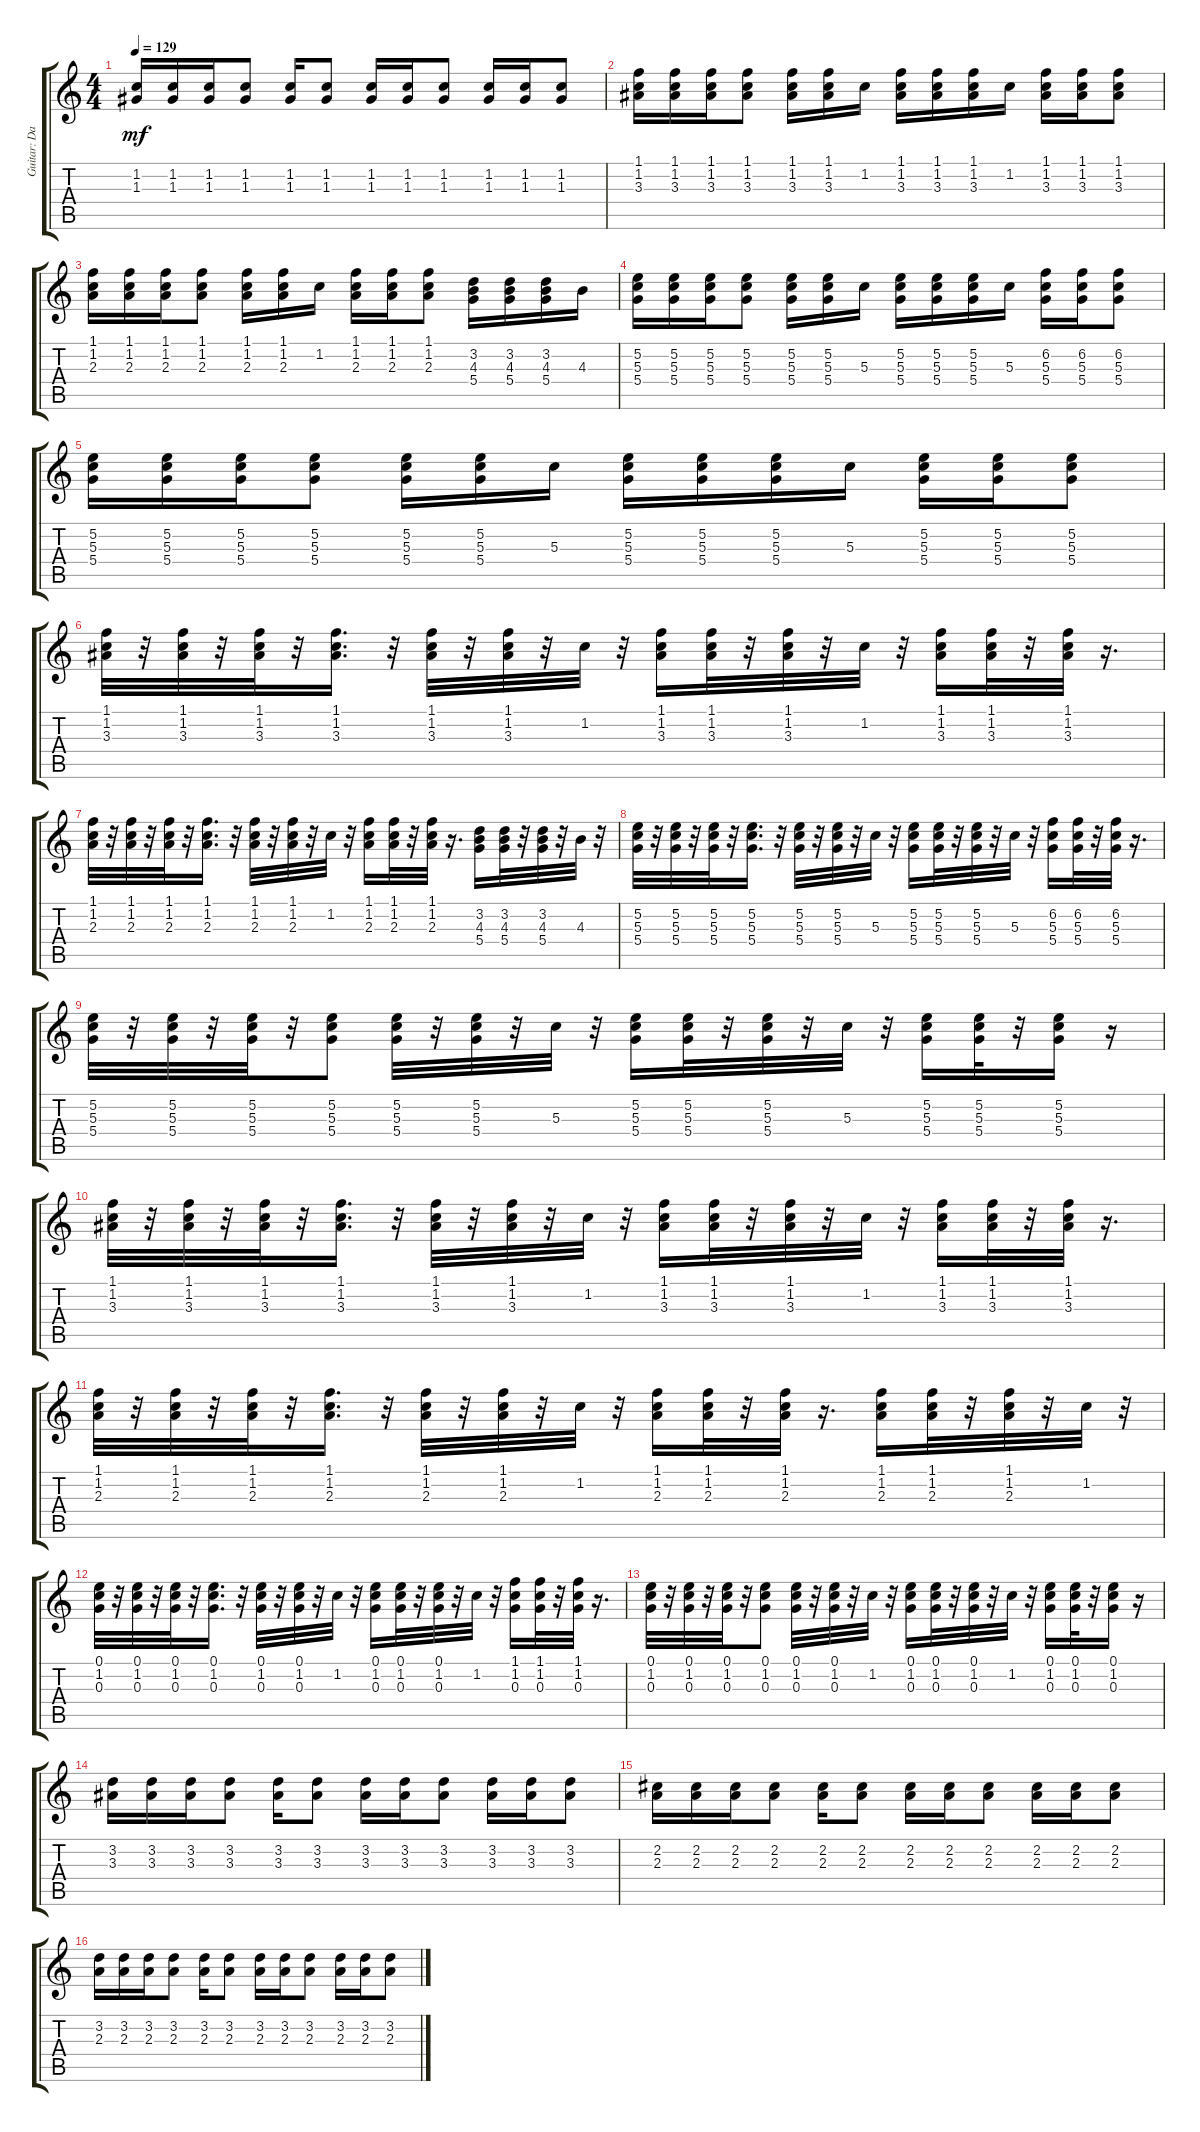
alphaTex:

\track ("Guitar: Dave" "Guitar: Da") {instrument electricguitarclean}
\staff {score tabs}
\tuning (E4 B3 G3 D3 A2 E2) {hide}
\ts (4 4)
\tempo 129
\clef g2
\ks c
(1.2 1.3).16{dy mf} (1.2 1.3).16 (1.2 1.3).16 (1.2 1.3).8 (1.2 1.3).16 (1.2 1.3).8 (1.2 1.3).16 (1.2 1.3).16 (1.2 1.3).8 (1.2 1.3).16 (1.2 1.3).16 (1.2 1.3).8 |
(1.1 1.2 3.3).16 (1.1 1.2 3.3).16 (1.1 1.2 3.3).16 (1.1 1.2 3.3).8 (1.1 1.2 3.3).16 (1.1 1.2 3.3).16 1.2.16 (1.1 1.2 3.3).16 (1.1 1.2 3.3).16 (1.1 1.2 3.3).16 1.2.16 (1.1 1.2 3.3).16 (1.1 1.2 3.3).16 (1.1 1.2 3.3).8 |
(1.1 1.2 2.3).16 (1.1 1.2 2.3).16 (1.1 1.2 2.3).16 (1.1 1.2 2.3).8 (1.1 1.2 2.3).16 (1.1 1.2 2.3).16 1.2.16 (1.1 1.2 2.3).16 (1.1 1.2 2.3).16 (1.1 1.2 2.3).8 (3.2 4.3 5.4).16 (3.2 4.3 5.4).16 (3.2 4.3 5.4).16 4.3.16 |
(5.2 5.3 5.4).16 (5.2 5.3 5.4).16 (5.2 5.3 5.4).16 (5.2 5.3 5.4).8 (5.2 5.3 5.4).16 (5.2 5.3 5.4).16 5.3.16 (5.2 5.3 5.4).16 (5.2 5.3 5.4).16 (5.2 5.3 5.4).16 5.3.16 (6.2 5.3 5.4).16 (6.2 5.3 5.4).16 (6.2 5.3 5.4).8 |
(5.2 5.3 5.4).16 (5.2 5.3 5.4).16 (5.2 5.3 5.4).16 (5.2 5.3 5.4).8 (5.2 5.3 5.4).16 (5.2 5.3 5.4).16 5.3.16 (5.2 5.3 5.4).16 (5.2 5.3 5.4).16 (5.2 5.3 5.4).16 5.3.16 (5.2 5.3 5.4).16 (5.2 5.3 5.4).16 (5.2 5.3 5.4).8 |
(1.1 1.2 3.3).32 r.32 (1.1 1.2 3.3).32 r.32 (1.1 1.2 3.3).32 r.32 (1.1 1.2 3.3).16{d} r.32 (1.1 1.2 3.3).32 r.32 (1.1 1.2 3.3).32 r.32 1.2.32 r.32 (1.1 1.2 3.3).16 (1.1 1.2 3.3).32 r.32 (1.1 1.2 3.3).32 r.32 1.2.32 r.32 (1.1 1.2 3.3).16 (1.1 1.2 3.3).32 r.32 (1.1 1.2 3.3).32 r.16{d} |
(1.1 1.2 2.3).32 r.32 (1.1 1.2 2.3).32 r.32 (1.1 1.2 2.3).32 r.32 (1.1 1.2 2.3).16{d} r.32 (1.1 1.2 2.3).32 r.32 (1.1 1.2 2.3).32 r.32 1.2.32 r.32 (1.1 1.2 2.3).16 (1.1 1.2 2.3).32 r.32 (1.1 1.2 2.3).32 r.16{d} (3.2 4.3 5.4).16 (3.2 4.3 5.4).32 r.32 (3.2 4.3 5.4).32 r.32 4.3.32 r.32 |
(5.2 5.3 5.4).32 r.32 (5.2 5.3 5.4).32 r.32 (5.2 5.3 5.4).32 r.32 (5.2 5.3 5.4).16{d} r.32 (5.2 5.3 5.4).32 r.32 (5.2 5.3 5.4).32 r.32 5.3.32 r.32 (5.2 5.3 5.4).16 (5.2 5.3 5.4).32 r.32 (5.2 5.3 5.4).32 r.32 5.3.32 r.32 (6.2 5.3 5.4).16 (6.2 5.3 5.4).32 r.32 (6.2 5.3 5.4).32 r.16{d} |
(5.2 5.3 5.4).32 r.32 (5.2 5.3 5.4).32 r.32 (5.2 5.3 5.4).32 r.32 (5.2 5.3 5.4).8 (5.2 5.3 5.4).32 r.32 (5.2 5.3 5.4).32 r.32 5.3.32 r.32 (5.2 5.3 5.4).16 (5.2 5.3 5.4).32 r.32 (5.2 5.3 5.4).32 r.32 5.3.32 r.32 (5.2 5.3 5.4).16 (5.2 5.3 5.4).32 r.32 (5.2 5.3 5.4).16 r.16 |
(1.1 1.2 3.3).32 r.32 (1.1 1.2 3.3).32 r.32 (1.1 1.2 3.3).32 r.32 (1.1 1.2 3.3).16{d} r.32 (1.1 1.2 3.3).32 r.32 (1.1 1.2 3.3).32 r.32 1.2.32 r.32 (1.1 1.2 3.3).16 (1.1 1.2 3.3).32 r.32 (1.1 1.2 3.3).32 r.32 1.2.32 r.32 (1.1 1.2 3.3).16 (1.1 1.2 3.3).32 r.32 (1.1 1.2 3.3).32 r.16{d} |
(1.1 1.2 2.3).32 r.32 (1.1 1.2 2.3).32 r.32 (1.1 1.2 2.3).32 r.32 (1.1 1.2 2.3).16{d} r.32 (1.1 1.2 2.3).32 r.32 (1.1 1.2 2.3).32 r.32 1.2.32 r.32 (1.1 1.2 2.3).16 (1.1 1.2 2.3).32 r.32 (1.1 1.2 2.3).32 r.16{d} (1.1 1.2 2.3).16 (1.1 1.2 2.3).32 r.32 (1.1 1.2 2.3).32 r.32 1.2.32 r.32 |
(0.1 1.2 0.3).32 r.32 (0.1 1.2 0.3).32 r.32 (0.1 1.2 0.3).32 r.32 (0.1 1.2 0.3).16{d} r.32 (0.1 1.2 0.3).32 r.32 (0.1 1.2 0.3).32 r.32 1.2.32 r.32 (0.1 1.2 0.3).16 (0.1 1.2 0.3).32 r.32 (0.1 1.2 0.3).32 r.32 1.2.32 r.32 (1.1 1.2 0.3).16 (1.1 1.2 0.3).32 r.32 (1.1 1.2 0.3).32 r.16{d} |
(0.1 1.2 0.3).32 r.32 (0.1 1.2 0.3).32 r.32 (0.1 1.2 0.3).32 r.32 (0.1 1.2 0.3).8 (0.1 1.2 0.3).32 r.32 (0.1 1.2 0.3).32 r.32 1.2.32 r.32 (0.1 1.2 0.3).16 (0.1 1.2 0.3).32 r.32 (0.1 1.2 0.3).32 r.32 1.2.32 r.32 (0.1 1.2 0.3).16 (0.1 1.2 0.3).32 r.32 (0.1 1.2 0.3).16 r.16 |
(3.2 3.3).16 (3.2 3.3).16 (3.2 3.3).16 (3.2 3.3).8 (3.2 3.3).16 (3.2 3.3).8 (3.2 3.3).16 (3.2 3.3).16 (3.2 3.3).8 (3.2 3.3).16 (3.2 3.3).16 (3.2 3.3).8 |
(2.2 2.3).16 (2.2 2.3).16 (2.2 2.3).16 (2.2 2.3).8 (2.2 2.3).16 (2.2 2.3).8 (2.2 2.3).16 (2.2 2.3).16 (2.2 2.3).8 (2.2 2.3).16 (2.2 2.3).16 (2.2 2.3).8 |
(3.2 2.3).16 (3.2 2.3).16 (3.2 2.3).16 (3.2 2.3).8 (3.2 2.3).16 (3.2 2.3).8 (3.2 2.3).16 (3.2 2.3).16 (3.2 2.3).8 (3.2 2.3).16 (3.2 2.3).16 (3.2 2.3).8
